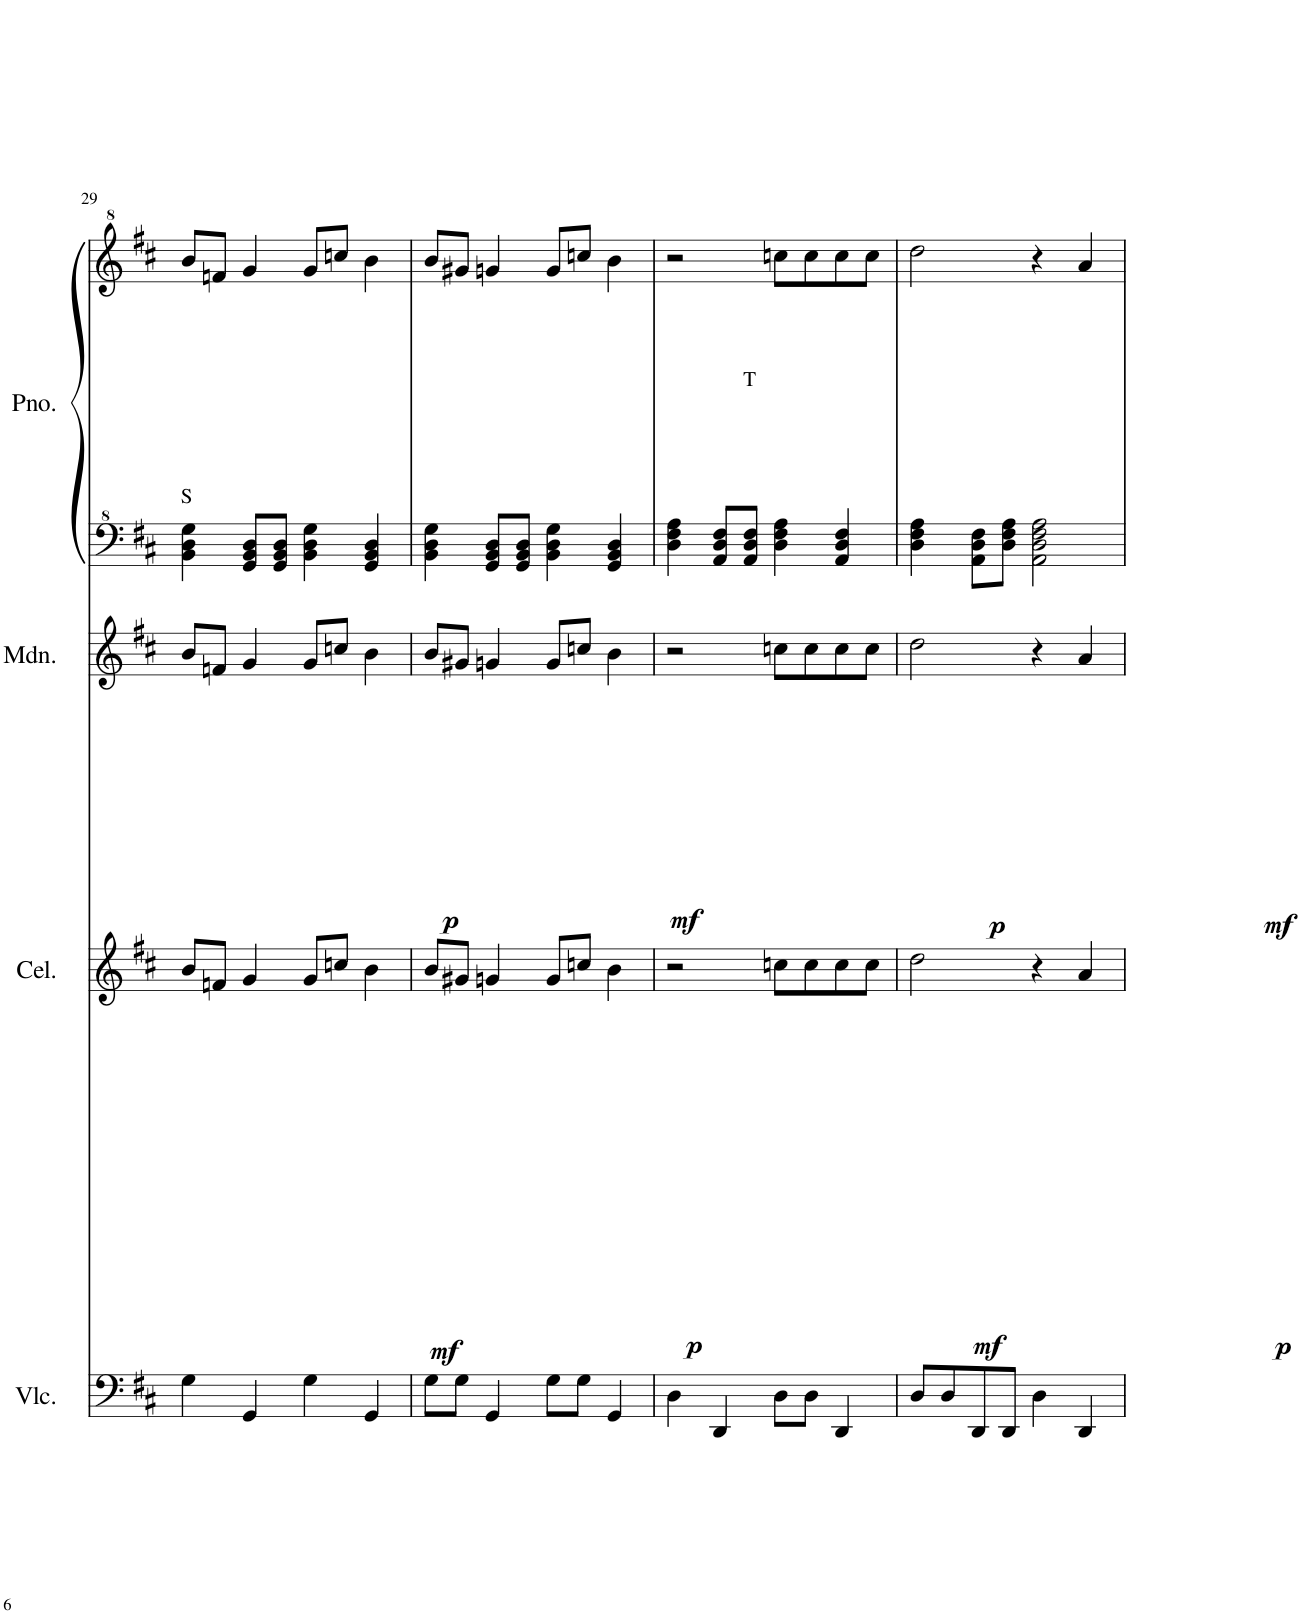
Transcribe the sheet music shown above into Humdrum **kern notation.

**kern	**kern	**dynam	**kern	**dynam	**kern	**kern
*part4	*part3	*part3	*part2	*part2	*part1	*part1
*staff5	*staff4	*staff4	*staff3	*staff3	*staff2	*staff1
*I"Violoncello	*I"Celesta	*	*I"Mandolin	*	*I"Piano	*
*I'Vlc.	*I'Cel.	*	*I'Mdn.	*	*I'Pno.	*
!!LO:PB:g=z
*clefF4	*clefG2	*	*clefG2	*	*clefF^4	*clefG^2
*k[f#c#]	*k[f#c#]	*	*k[f#c#]	*	*k[f#c#]	*k[f#c#]
*M4/4	*M4/4	*	*M4/4	*	*M4/4	*M4/4
=29	=29	=29	=29	=29	=29	=29
!	!	!	!	!	!LO:TX:a:t=S	!
4G\	8b/L	.	8b/L	.	4B\ 4d\ 4g\	8bb/L
.	8fn/J	.	8fn/J	.	.	8ffn/J
4GG/	4g/	.	4g/	.	8G/ 8B/ 8d/L	4gg/
.	.	.	.	.	8G/ 8B/ 8d/J	.
4G\	8g/L	.	8g/L	.	4B\ 4d\ 4g\	8gg/L
.	8ccn/J	.	8ccn/J	.	.	8cccn/J
4GG/	4b\	.	4b\	.	4G/ 4B/ 4d/	4bb\
=30	=30	=30	=30	=30	=30	=30
!	!	!LO:DY:b	!	!LO:DY:b	!	!
8G\L	8b/L	mf	8b/L	p	4B\ 4d\ 4g\	8bb/L
8G\J	8g#X/J	.	8g#X/J	.	.	8gg#X/J
4GG/	4gn/	.	4gn/	.	8G/ 8B/ 8d/L	4ggn/
.	.	.	.	.	8G/ 8B/ 8d/J	.
8G\L	8g/L	.	8g/L	.	4B\ 4d\ 4g\	8gg/L
8G\J	8ccn/J	.	8ccn/J	.	.	8cccn/J
4GG/	4b\	.	4b\	.	4G/ 4B/ 4d/	4bb\
=31	=31	=31	=31	=31	=31	=31
!	!	!LO:DY:b	!	!LO:DY:b	!	!
4D\	2r	p	2r	mf	4d\ 4f#\ 4a\	2r
4DD/	.	.	.	.	8A/ 8d/ 8f#/L	.
!	!	!	!	!	!LO:TX:a:t=T	!
.	.	.	.	.	8A/ 8d/ 8f#/J	.
8D\L	8ccn\L	.	8ccn\L	.	4d\ 4f#\ 4a\	8cccn\L
8D\J	8cc\	.	8cc\	.	.	8ccc\
4DD/	8cc\	.	8cc\	.	4A/ 4d/ 4f#/	8ccc\
.	8cc\J	.	8cc\J	.	.	8ccc\J
=32	=32	=32	=32	=32	=32	=32
!	!	!LO:DY:b	!	!LO:DY:b	!	!
8D/L	2dd\	mf	2dd\	p	4d\ 4f#\ 4a\	2ddd\
8D/	.	.	.	.	.	.
8DD/	.	.	.	.	8A\ 8d\ 8f#\L	.
8DD/J	.	.	.	.	8d\ 8f#\ 8a\J	.
4D\	4r	.	4r	.	2A\ 2d\ 2f#\ 2a\	4r
!	!	!LO:DY:b	!	!LO:DY:b	!	!
4DD/	4a/	p	4a/	mf	.	4aa/
=	=	=	=	=	=	=
*-	*-	*-	*-	*-	*-	*-
